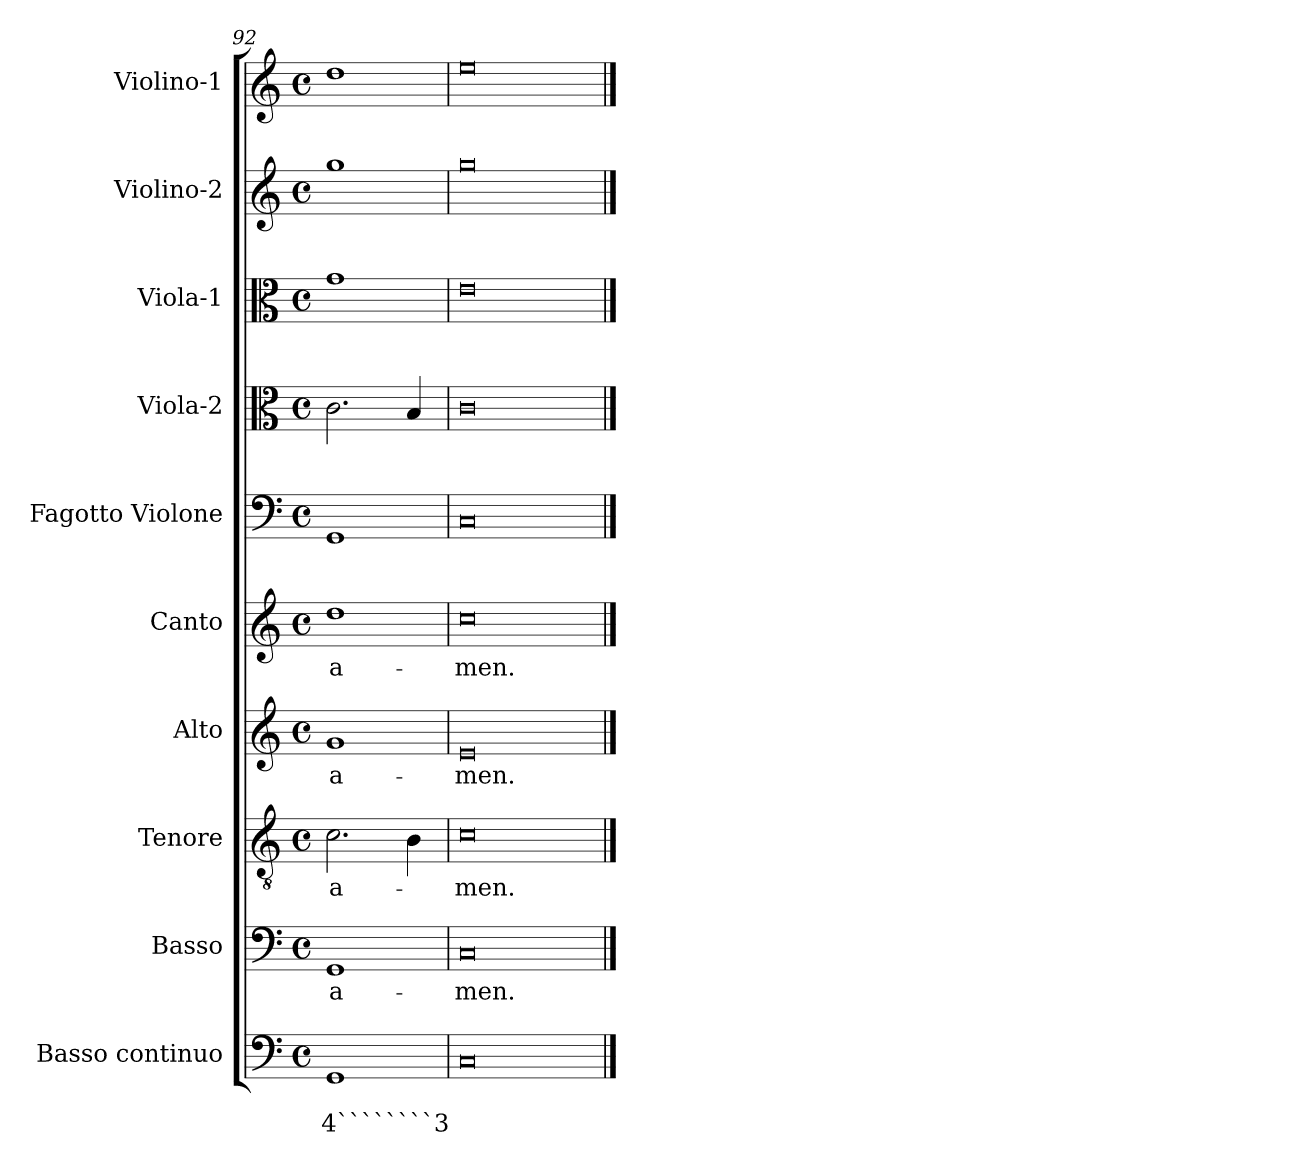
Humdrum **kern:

**kern	**text	**text	**kern	**text	**kern	**text	**kern	**text	**kern	**text	**kern	**kern	**kern	**kern	**kern
*part10	*part10	*part10	*part9	*part9	*part8	*part8	*part7	*part7	*part6	*part6	*part5	*part4	*part3	*part2	*part1
*staff10	*staff10	*staff10	*staff9	*staff9	*staff8	*staff8	*staff7	*staff7	*staff6	*staff6	*staff5	*staff4	*staff3	*staff2	*staff1
*I"Basso continuo	*	*	*I"Basso	*	*I"Tenore	*	*I"Alto	*	*I"Canto	*	*I"Fagotto Violone	*I"Viola-2	*I"Viola-1	*I"Violino-2	*I"Violino-1
*I'BC	*	*	*I'B	*	*I'T	*	*I'A	*	*I'C	*	*I'Fg	*I'Va2	*I'Va1	*I'Vi2	*I'Vi1
*clefF4	*	*	*clefF4	*	*clefGv2	*	*clefG2	*	*clefG2	*	*clefF4	*clefC3	*clefC3	*clefG2	*clefG2
*k[]	*	*	*k[]	*	*k[]	*	*k[]	*	*k[]	*	*k[]	*k[]	*k[]	*k[]	*k[]
*C:	*	*	*C:	*	*C:	*	*C:	*	*C:	*	*C:	*C:	*C:	*C:	*C:
*M4/4	*	*	*M4/4	*	*M4/4	*	*M4/4	*	*M4/4	*	*M4/4	*M4/4	*M4/4	*M4/4	*M4/4
*met(c)	*	*	*met(c)	*	*met(c)	*	*met(c)	*	*met(c)	*	*met(c)	*met(c)	*met(c)	*met(c)	*met(c)
=92	=92	=92	=92	=92	=92	=92	=92	=92	=92	=92	=92	=92	=92	=92	=92
!	!	!LO:LY:b	!	!	!	!	!	!	!	!	!	!	!	!	!
!	!	!	!	!LO:LY:b	!	!	!	!	!	!	!	!	!	!	!
!	!	!	!	!	!	!LO:LY:b	!	!	!	!	!	!	!	!	!
!	!	!	!	!	!	!	!	!LO:LY:b	!	!	!	!	!	!	!
!	!	!	!	!	!	!	!	!	!	!LO:LY:b	!	!	!	!	!
1GG	.	4````````3	1GG	a-	2.c\	a-	1g	a-	1dd	a-	1GG	2.c\	1g	1gg	1dd
.	.	.	.	.	4B\	.	.	.	.	.	.	4B/	.	.	.
=93	=93	=93	=93	=93	=93	=93	=93	=93	=93	=93	=93	=93	=93	=93	=93
!	!	!	!	!LO:LY:b	!	!	!	!	!	!	!	!	!	!	!
!	!	!	!	!	!	!LO:LY:b	!	!	!	!	!	!	!	!	!
!	!	!	!	!	!	!	!	!LO:LY:b	!	!	!	!	!	!	!
!	!	!	!	!	!	!	!	!	!	!LO:LY:b	!	!	!	!	!
0C	.	.	0C	-men.	0c	-men.	0e	-men.	0cc	-men.	0C	0c	0e	0gg	0ee
==	==	==	==	==	==	==	==	==	==	==	==	==	==	==	==
*-	*-	*-	*-	*-	*-	*-	*-	*-	*-	*-	*-	*-	*-	*-	*-
